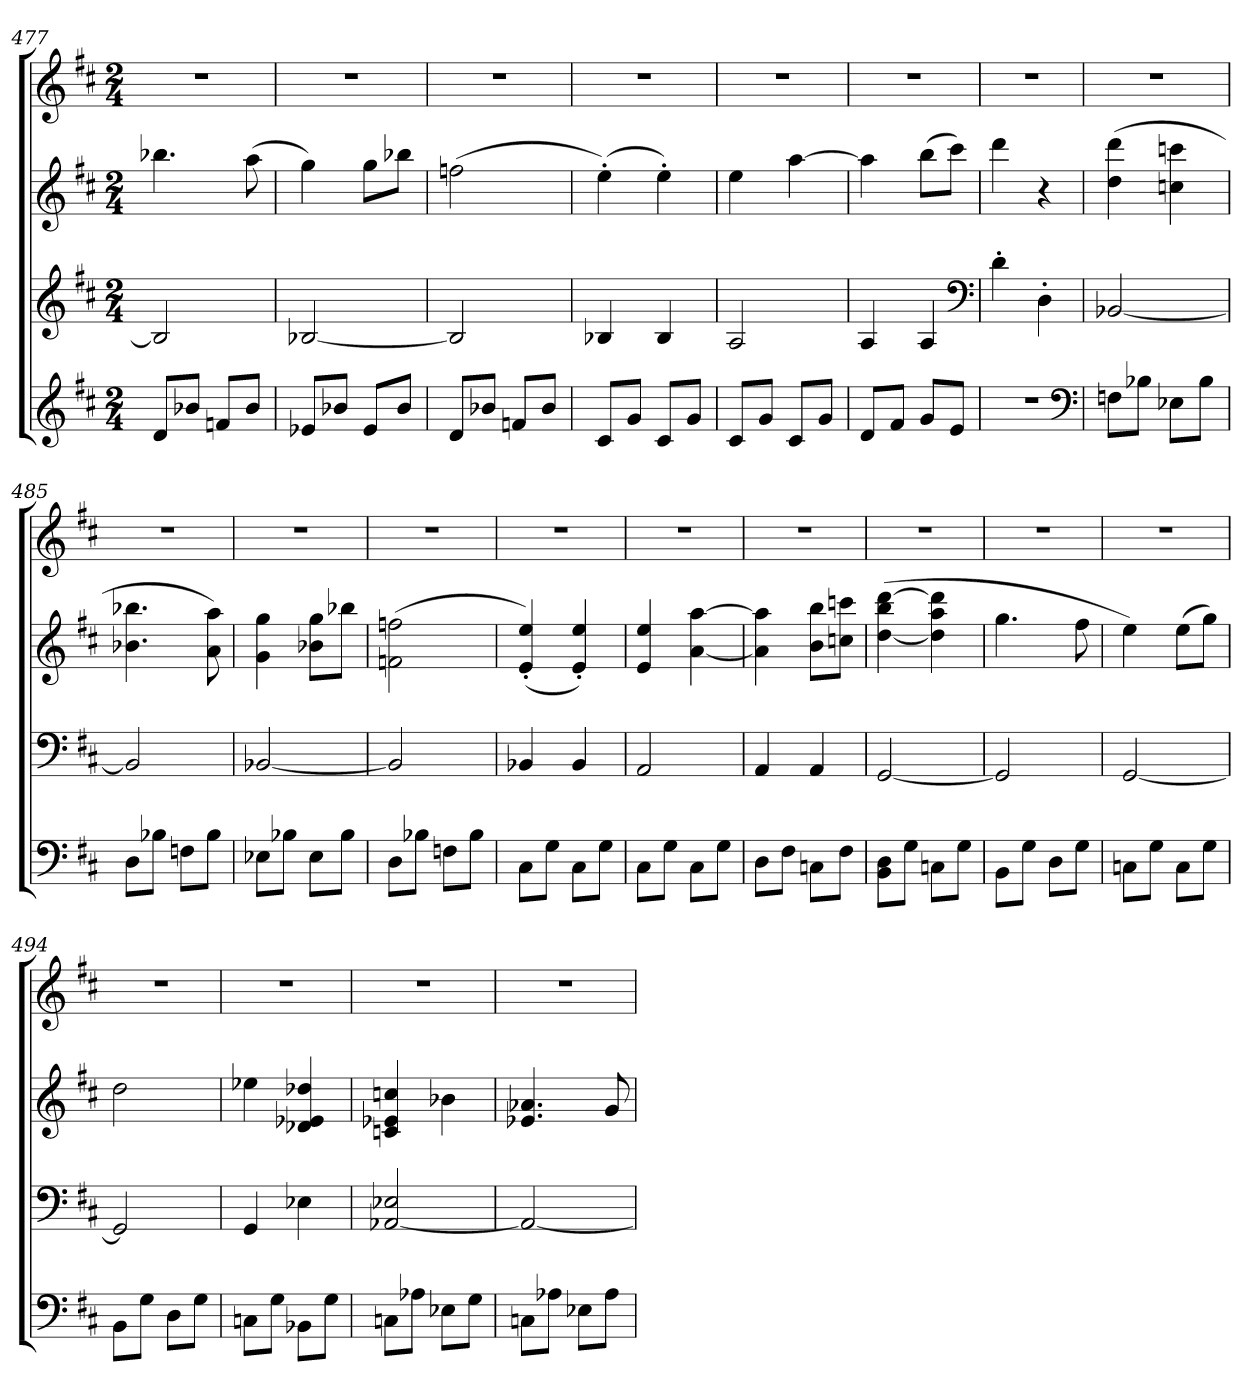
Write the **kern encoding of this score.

**kern	**kern	**kern	**kern
*part4	*part3	*part2	*part1
*staff4	*staff3	*staff2	*staff1
*clefG2	*clefG2	*clefG2	*clefG2
*k[f#c#]	*k[f#c#]	*k[f#c#]	*k[f#c#]
*M2/4	*M2/4	*M2/4	*M2/4
=477	=477	=477	=477
8dL	2B-]	4.bb-X	2r
8b-XJ	.	.	.
8fnL	.	.	.
8b-J	.	(8aa	.
=478	=478	=478	=478
8e-XL	[2B-X	4gg)	2r
8b-XJ	.	.	.
8e-L	.	8ggL	.
8b-J	.	8bb-XJ	.
=479	=479	=479	=479
8dL	2B-]	(2ffn	2r
8b-XJ	.	.	.
8fnL	.	.	.
8b-J	.	.	.
=480	=480	=480	=480
8c#L	4B-X	(4ee')	2r
8gJ	.	.	.
8c#L	4B-	4ee')	.
8gJ	.	.	.
=481	=481	=481	=481
8c#L	2A	4ee	2r
8gJ	.	.	.
8c#L	.	[4aa	.
8gJ	.	.	.
=482	=482	=482	=482
8dL	4A	4aa]	2r
8f#J	.	.	.
8gL	4A	(8bbL	.
8eJ	.	8ccc#J)	.
*	*clefF4	*	*
=483	=483	=483	=483
2r	4d'	4ddd	2r
.	4D'	4r	.
*clefF4	*	*	*
=484	=484	=484	=484
8FnL	[2BB-X	(4dd 4ddd	2r
8B-XJ	.	.	.
8E-XL	.	4ccn 4cccn	.
8B-J	.	.	.
=485	=485	=485	=485
8DL	2BB-]	4.b-X 4.bb-X	2r
8B-XJ	.	.	.
8FnL	.	.	.
8B-J	.	8a 8aa)	.
=486	=486	=486	=486
8E-XL	[2BB-X	4g 4gg	2r
8B-XJ	.	.	.
8E-L	.	8b-X 8ggL	.
8B-J	.	8bb-XJ	.
=487	=487	=487	=487
8DL	2BB-]	(2fn 2ffn	2r
8B-XJ	.	.	.
8FnL	.	.	.
8B-J	.	.	.
=488	=488	=488	=488
8C#L	4BB-X	(4e' 4ee')	2r
8GJ	.	.	.
8C#L	4BB-	4e' 4ee')	.
8GJ	.	.	.
=489	=489	=489	=489
8C#L	2AA	4e 4ee	2r
8GJ	.	.	.
8C#L	.	[4a [4aa	.
8GJ	.	.	.
=490	=490	=490	=490
8DL	4AA	4a] 4aa]	2r
8F#J	.	.	.
8CnL	4AA	8b 8bbL	.
8F#J	.	8ccn 8cccnJ	.
=491	=491	=491	=491
8BB 8DL	[2GG	([4dd 4bb [4ddd	2r
8GJ	.	.	.
8CnL	.	4dd] 4aa 4ddd]	.
8GJ	.	.	.
=492	=492	=492	=492
8BBL	2GG]	4.gg	2r
8GJ	.	.	.
8DL	.	.	.
8GJ	.	8ff#	.
=493	=493	=493	=493
8CnL	[2GG	4ee)	2r
8GJ	.	.	.
8CL	.	(8eeL	.
8GJ	.	8ggJ)	.
=494	=494	=494	=494
8BBL	2GG]	2dd	2r
8GJ	.	.	.
8DL	.	.	.
8GJ	.	.	.
=495	=495	=495	=495
8CnL	4GG	4ee-X	2r
8GJ	.	.	.
8BB-XL	4E-X	4d-X 4e-X 4dd-X	.
8GJ	.	.	.
=496	=496	=496	=496
8CnL	[2AA-X 2E-X	4cn 4e-X 4ccn	2r
8A-XJ	.	.	.
8E-XL	.	4b-X	.
8GJ	.	.	.
=497	=497	=497	=497
8CnL	2AA-_	4.e-X 4.a-X	2r
8A-XJ	.	.	.
8E-XL	.	.	.
8A-J	.	8g	.
=	=	=	=
*-	*-	*-	*-
